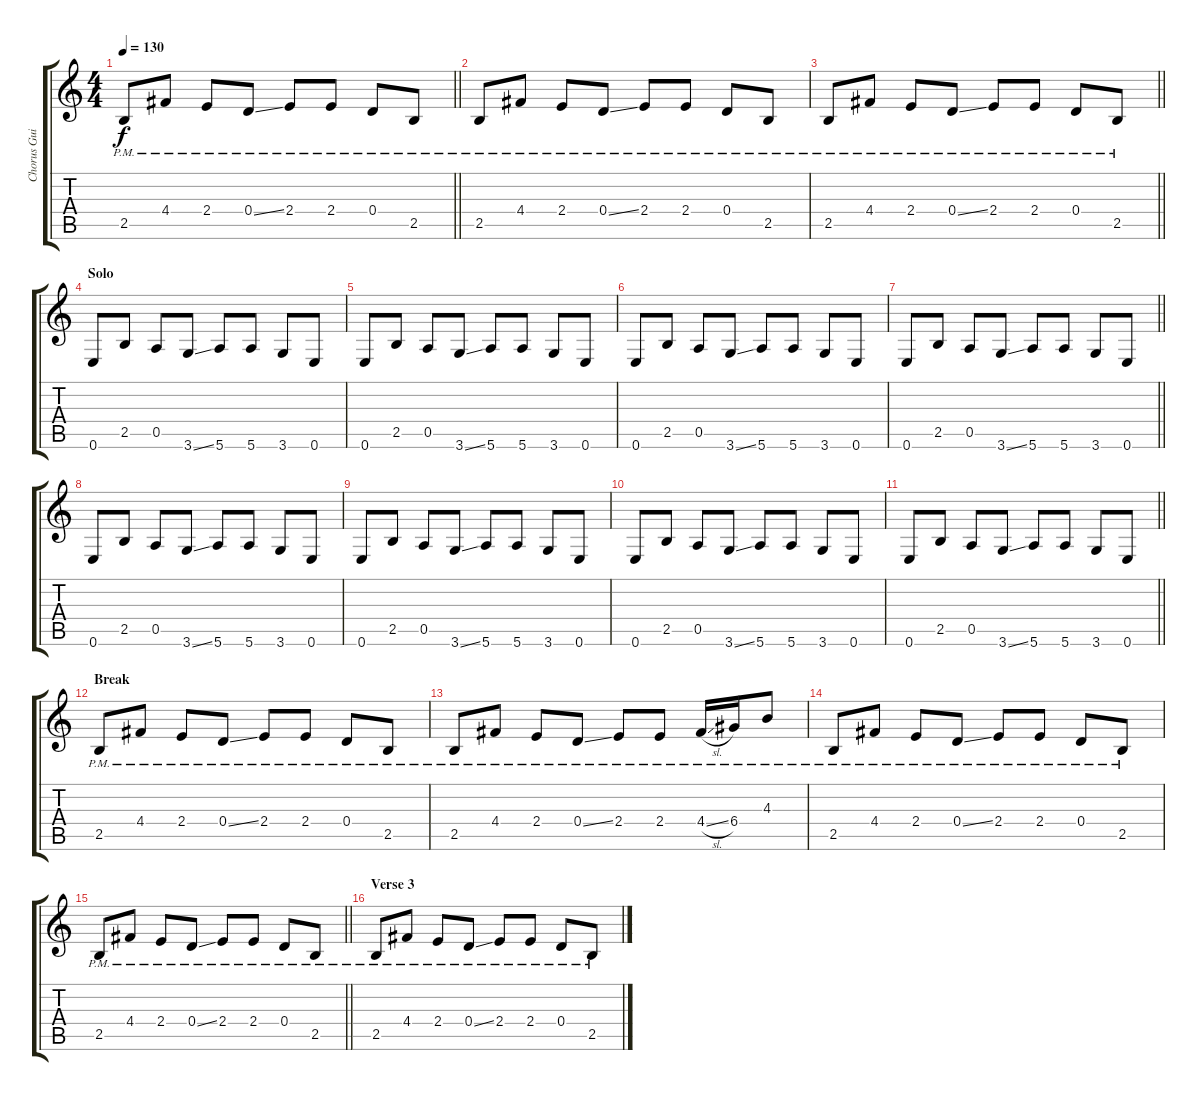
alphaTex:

\track ("Chorus Guitar" "Chorus Gui") {instrument overdrivenguitar}
\staff {score tabs}
\tuning (E4 B3 G3 D3 A2 E2) {hide}
\ts (4 4)
\tempo 130
\clef g2
\barLineRight lightlight
\ks c
2.5{pm}.8{dy f} 4.4{pm}.8 2.4{pm}.8 0.4{ss pm}.8 2.4{pm}.8 2.4{pm}.8 0.4{pm}.8 2.5{pm}.8 |
2.5{pm}.8 4.4{pm}.8 2.4{pm}.8 0.4{ss pm}.8 2.4{pm}.8 2.4{pm}.8 0.4{pm}.8 2.5{pm}.8 |
\barLineRight lightlight
2.5{pm}.8 4.4{pm}.8 2.4{pm}.8 0.4{ss pm}.8 2.4{pm}.8 2.4{pm}.8 0.4{pm}.8 2.5{pm}.8 |
\section ("" "Solo")
0.6.8 2.5.8 0.5.8 3.6{ss}.8 5.6.8 5.6.8 3.6.8 0.6.8 |
0.6.8 2.5.8 0.5.8 3.6{ss}.8 5.6.8 5.6.8 3.6.8 0.6.8 |
0.6.8 2.5.8 0.5.8 3.6{ss}.8 5.6.8 5.6.8 3.6.8 0.6.8 |
\barLineRight lightlight
0.6.8 2.5.8 0.5.8 3.6{ss}.8 5.6.8 5.6.8 3.6.8 0.6.8 |
0.6.8 2.5.8 0.5.8 3.6{ss}.8 5.6.8 5.6.8 3.6.8 0.6.8 |
0.6.8 2.5.8 0.5.8 3.6{ss}.8 5.6.8 5.6.8 3.6.8 0.6.8 |
0.6.8 2.5.8 0.5.8 3.6{ss}.8 5.6.8 5.6.8 3.6.8 0.6.8 |
\barLineRight lightlight
0.6.8 2.5.8 0.5.8 3.6{ss}.8 5.6.8 5.6.8 3.6.8 0.6.8 |
\section ("" "Break")
2.5{pm}.8 4.4{pm}.8 2.4{pm}.8 0.4{ss pm}.8 2.4{pm}.8 2.4{pm}.8 0.4{pm}.8 2.5{pm}.8 |
2.5{pm}.8 4.4{pm}.8 2.4{pm}.8 0.4{ss pm}.8 2.4{pm}.8 2.4{pm}.8 4.4{sl pm}.16 6.4{pm}.16 4.3{pm}.8 |
2.5{pm}.8 4.4{pm}.8 2.4{pm}.8 0.4{ss pm}.8 2.4{pm}.8 2.4{pm}.8 0.4{pm}.8 2.5{pm}.8 |
\barLineRight lightlight
2.5{pm}.8 4.4{pm}.8 2.4{pm}.8 0.4{ss pm}.8 2.4{pm}.8 2.4{pm}.8 0.4{pm}.8 2.5{pm}.8 |
\section ("" "Verse 3")
2.5{pm}.8 4.4{pm}.8 2.4{pm}.8 0.4{ss pm}.8 2.4{pm}.8 2.4{pm}.8 0.4{pm}.8 2.5{pm}.8
